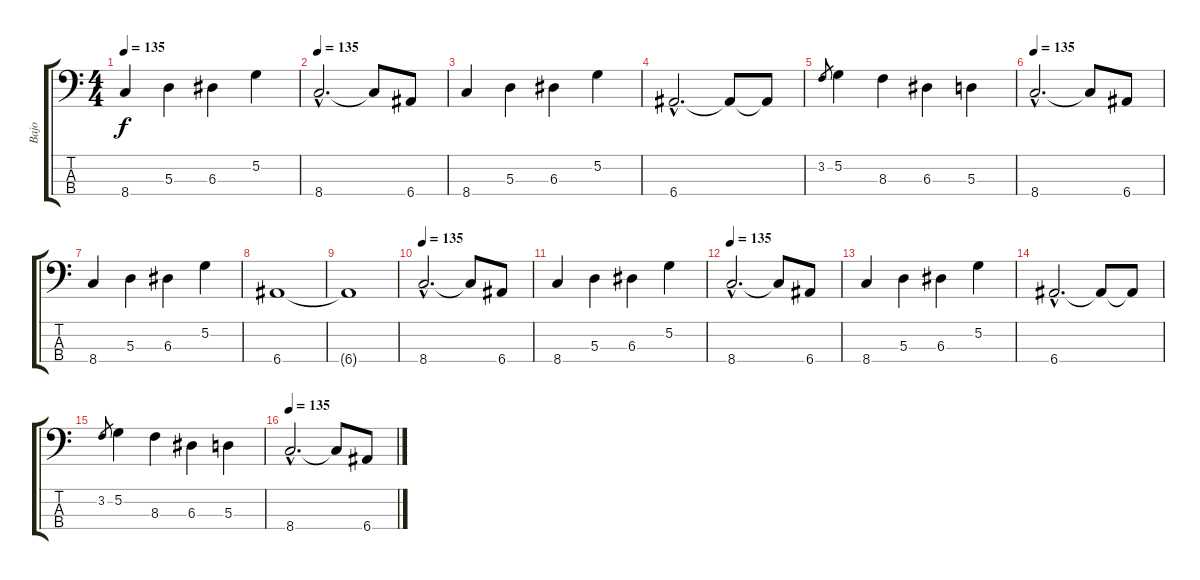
\track ("Bajo" "Bajo") {instrument electricbassfinger}
\staff {score tabs}
\tuning (G2 D2 A1 E1) {hide}
\ts (4 4)
\tempo 135
\clef f4
\ks c
8.4.4{dy f} 5.3.4 6.3.4 5.2.4 |
\tempo 135
8.4{hac}.2{d} 8.4{t}.8 6.4.8 |
8.4.4 5.3.4 6.3.4 5.2.4 |
6.4{hac}.2{d} 6.4{t}.8 6.4{t}.8 |
3.2.8{gr} 5.2.4 8.3.4 6.3.4 5.3.4 |
\tempo 135
8.4{hac}.2{d} 8.4{t}.8 6.4.8 |
8.4.4 5.3.4 6.3.4 5.2.4 |
6.4.1 |
6.4{t}.1 |
\tempo 140
\tempo 135
8.4{hac}.2{d} 8.4{t}.8 6.4.8 |
8.4.4 5.3.4 6.3.4 5.2.4 |
\tempo 135
8.4{hac}.2{d} 8.4{t}.8 6.4.8 |
8.4.4 5.3.4 6.3.4 5.2.4 |
6.4{hac}.2{d} 6.4{t}.8 6.4{t}.8 |
3.2.8{gr} 5.2.4 8.3.4 6.3.4 5.3.4 |
\tempo 135
8.4{hac}.2{d} 8.4{t}.8 6.4.8
